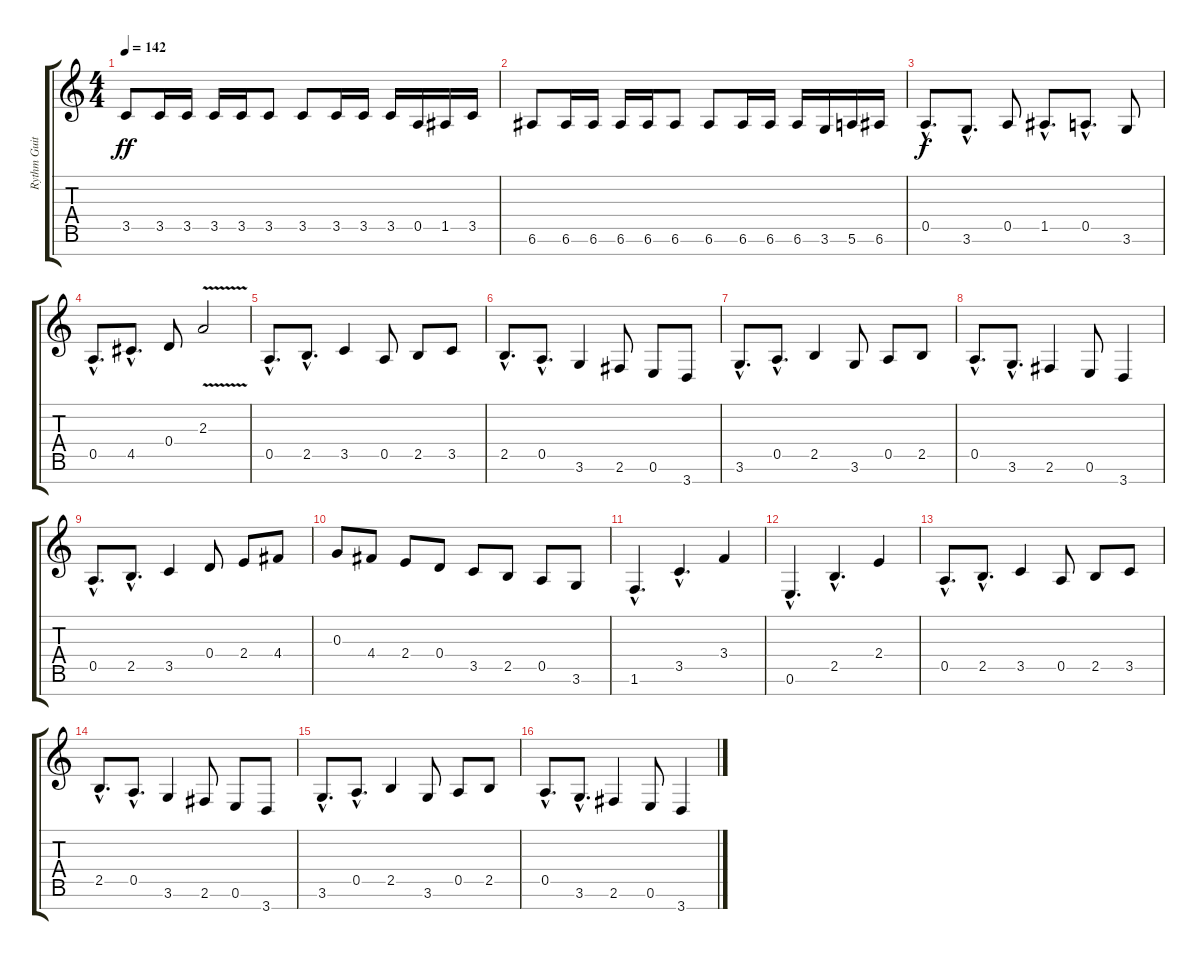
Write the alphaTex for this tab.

\track ("Rythm Guitar" "Rythm Guit") {instrument distortionguitar}
\staff {score tabs}
\tuning (E4 B3 G3 D3 A2 E2 B1) {hide}
\ts (4 4)
\tempo 142
\clef g2
\ks c
3.5.8{dy ff} 3.5.16 3.5.16 3.5.16 3.5.16 3.5.8 3.5.8 3.5.16 3.5.16 3.5.16 0.5.16 1.5.16 3.5.16 |
6.6.8 6.6.16 6.6.16 6.6.16 6.6.16 6.6.8 6.6.8 6.6.16 6.6.16 6.6.16 3.6.16 5.6.16 6.6.16 |
0.5{hac}.8{d dy f} 3.6{hac}.8{d} 0.5.8 1.5{hac}.8{d} 0.5{hac}.8{d} 3.6.8 |
0.5{hac}.8{d} 4.5{hac}.8{d} 0.4.8 2.3{v}.2 |
0.5{hac}.8{d} 2.5{hac}.8{d} 3.5.4 0.5.8 2.5.8 3.5.8 |
2.5{hac}.8{d} 0.5{hac}.8{d} 3.6.4 2.6.8 0.6.8 3.7.8 |
3.6{hac}.8{d} 0.5{hac}.8{d} 2.5.4 3.6.8 0.5.8 2.5.8 |
0.5{hac}.8{d} 3.6{hac}.8{d} 2.6.4 0.6.8 3.7.4 |
0.5{hac}.8{d} 2.5{hac}.8{d} 3.5.4 0.4.8 2.4.8 4.4.8 |
0.3.8 4.4.8 2.4.8 0.4.8 3.5.8 2.5.8 0.5.8 3.6.8 |
1.6{hac}.4{d} 3.5{hac}.4{d} 3.4.4 |
0.6{hac}.4{d} 2.5{hac}.4{d} 2.4.4 |
0.5{hac}.8{d} 2.5{hac}.8{d} 3.5.4 0.5.8 2.5.8 3.5.8 |
2.5{hac}.8{d} 0.5{hac}.8{d} 3.6.4 2.6.8 0.6.8 3.7.8 |
3.6{hac}.8{d} 0.5{hac}.8{d} 2.5.4 3.6.8 0.5.8 2.5.8 |
0.5{hac}.8{d} 3.6{hac}.8{d} 2.6.4 0.6.8 3.7.4
